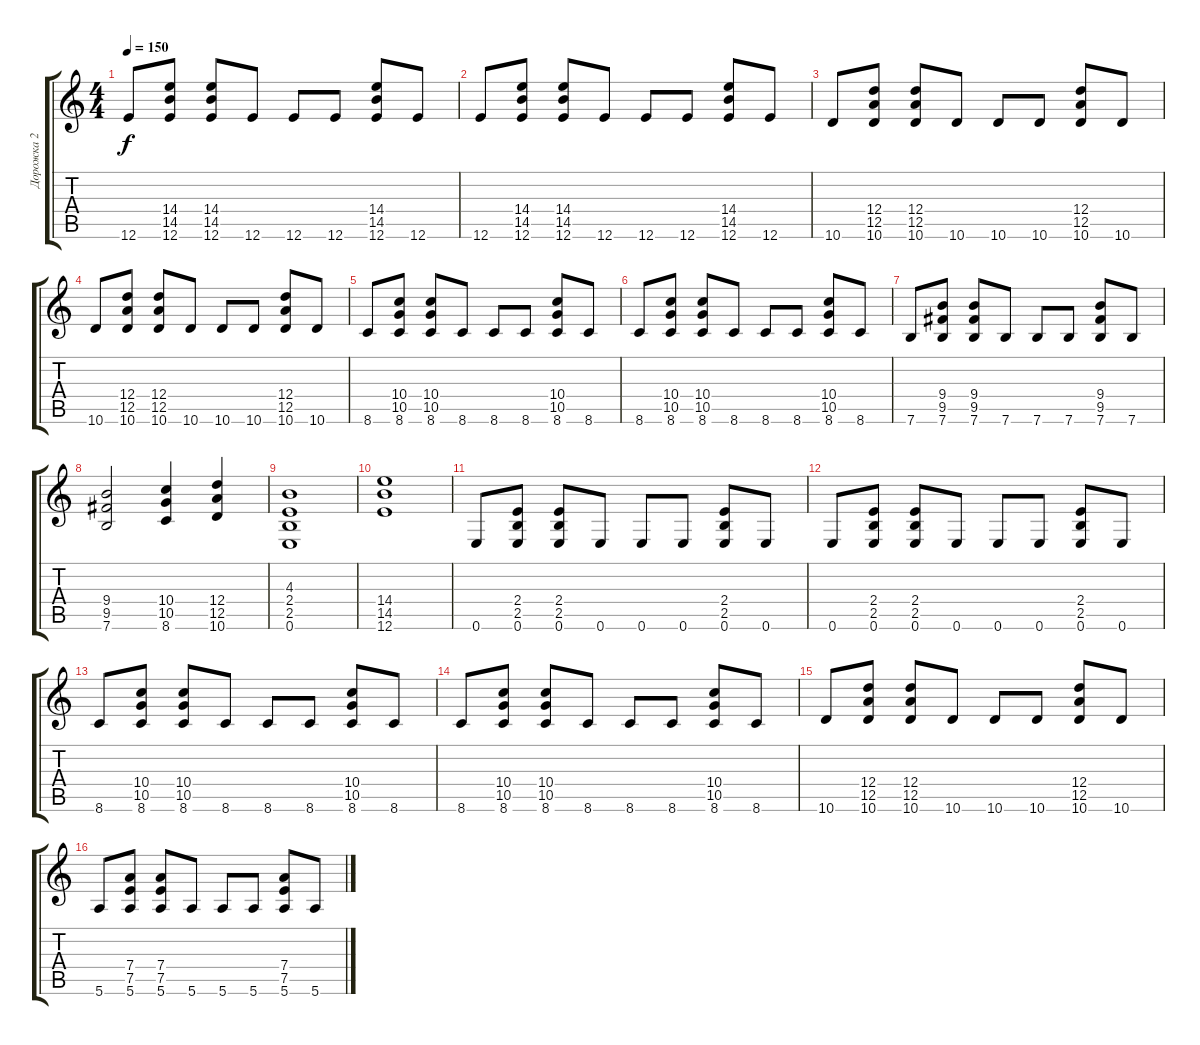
\track ("Дорожка 2" "Дорожка 2") {instrument distortionguitar}
\staff {score tabs}
\tuning (E4 B3 G3 D3 A2 E2) {hide}
\ts (4 4)
\tempo 150
\clef g2
\ks c
12.6.8{dy f} (14.4 14.5 12.6).8 (14.4 14.5 12.6).8 12.6.8 12.6.8 12.6.8 (14.4 14.5 12.6).8 12.6.8 |
12.6.8 (14.4 14.5 12.6).8 (14.4 14.5 12.6).8 12.6.8 12.6.8 12.6.8 (14.4 14.5 12.6).8 12.6.8 |
10.6.8 (12.4 12.5 10.6).8 (12.4 12.5 10.6).8 10.6.8 10.6.8 10.6.8 (12.4 12.5 10.6).8 10.6.8 |
10.6.8 (12.4 12.5 10.6).8 (12.4 12.5 10.6).8 10.6.8 10.6.8 10.6.8 (12.4 12.5 10.6).8 10.6.8 |
8.6.8 (10.4 10.5 8.6).8 (10.4 10.5 8.6).8 8.6.8 8.6.8 8.6.8 (10.4 10.5 8.6).8 8.6.8 |
8.6.8 (10.4 10.5 8.6).8 (10.4 10.5 8.6).8 8.6.8 8.6.8 8.6.8 (10.4 10.5 8.6).8 8.6.8 |
7.6.8 (9.4 9.5 7.6).8 (9.4 9.5 7.6).8 7.6.8 7.6.8 7.6.8 (9.4 9.5 7.6).8 7.6.8 |
(9.4 9.5 7.6).2 (10.4 10.5 8.6).4 (12.4 12.5 10.6).4 |
(4.3 2.4 2.5 0.6).1 |
(14.4 14.5 12.6).1 |
0.6.8{volume 10} (2.4 2.5 0.6).8 (2.4 2.5 0.6).8 0.6.8 0.6.8 0.6.8 (2.4 2.5 0.6).8 0.6.8 |
0.6.8 (2.4 2.5 0.6).8 (2.4 2.5 0.6).8 0.6.8 0.6.8 0.6.8 (2.4 2.5 0.6).8 0.6.8 |
8.6.8 (10.4 10.5 8.6).8 (10.4 10.5 8.6).8 8.6.8 8.6.8 8.6.8 (10.4 10.5 8.6).8 8.6.8 |
8.6.8 (10.4 10.5 8.6).8 (10.4 10.5 8.6).8 8.6.8 8.6.8 8.6.8 (10.4 10.5 8.6).8 8.6.8 |
10.6.8 (12.4 12.5 10.6).8 (12.4 12.5 10.6).8 10.6.8 10.6.8 10.6.8 (12.4 12.5 10.6).8 10.6.8 |
5.6.8 (7.4 7.5 5.6).8 (7.4 7.5 5.6).8 5.6.8 5.6.8 5.6.8 (7.4 7.5 5.6).8 5.6.8
